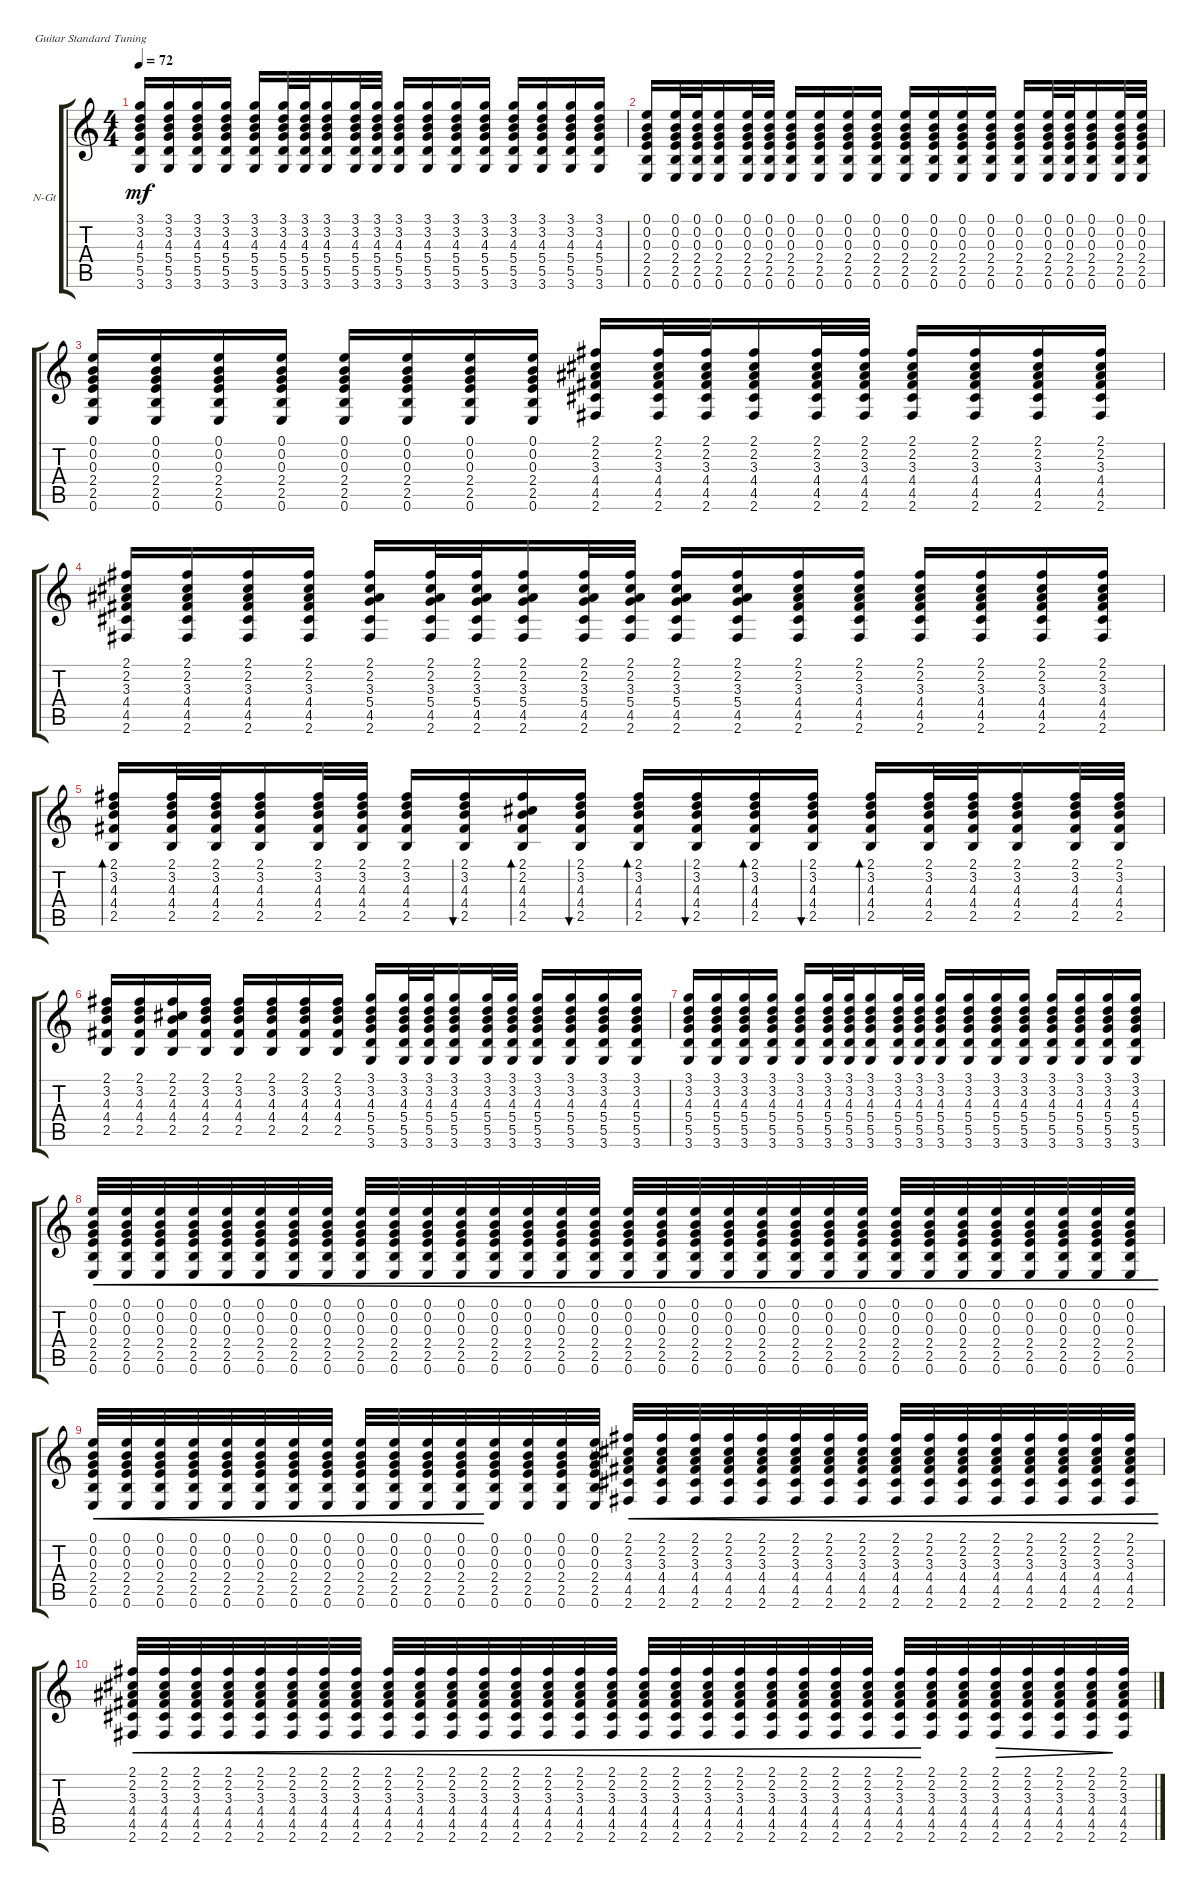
\defaultSystemsLayout 4
\bracketExtendMode groupsimilarinstruments
\firstSystemTrackNameOrientation horizontal
\otherSystemsTrackNameOrientation horizontal
\track ("Nylon Guitar" "N-Gt") {instrument acousticguitarnylon}
\staff {score tabs}
\tuning (E4 B3 G3 D3 A2 E2)
\ts (4 4)
\tempo 72
\clef g2
\ks c
(3.1 3.2 4.3 5.4 5.5 3.6).16{dy mf} (3.1 3.2 4.3 5.4 5.5 3.6).16 (3.1 3.2 4.3 5.4 5.5 3.6).16 (3.1 3.2 4.3 5.4 5.5 3.6).16 (3.1 3.2 4.3 5.4 5.5 3.6).16 (3.1 3.2 4.3 5.4 5.5 3.6).32 (3.1 3.2 4.3 5.4 5.5 3.6).32 (3.1 3.2 4.3 5.4 5.5 3.6).16 (3.1 3.2 4.3 5.4 5.5 3.6).32 (3.1 3.2 4.3 5.4 5.5 3.6).32 (3.1 3.2 4.3 5.4 5.5 3.6).16 (3.1 3.2 4.3 5.4 5.5 3.6).16 (3.1 3.2 4.3 5.4 5.5 3.6).16 (3.1 3.2 4.3 5.4 5.5 3.6).16 (3.1 3.2 4.3 5.4 5.5 3.6).16 (3.1 3.2 4.3 5.4 5.5 3.6).16 (3.1 3.2 4.3 5.4 5.5 3.6).16 (3.1 3.2 4.3 5.4 5.5 3.6).16 |
(0.6 2.5 2.4 0.3 0.2 0.1).16 (0.6 2.5 2.4 0.3 0.2 0.1).32 (0.6 2.5 2.4 0.3 0.2 0.1).32 (0.6 2.5 2.4 0.3 0.2 0.1).16 (0.6 2.5 2.4 0.3 0.2 0.1).32 (0.6 2.5 2.4 0.3 0.2 0.1).32 (0.6 2.5 2.4 0.3 0.2 0.1).16 (0.6 2.5 2.4 0.3 0.2 0.1).16 (0.6 2.5 2.4 0.3 0.2 0.1).16 (0.6 2.5 2.4 0.3 0.2 0.1).16 (0.6 2.5 2.4 0.3 0.2 0.1).16 (0.6 2.5 2.4 0.3 0.2 0.1).16 (0.6 2.5 2.4 0.3 0.2 0.1).16 (0.6 2.5 2.4 0.3 0.2 0.1).16 (0.6 2.5 2.4 0.3 0.2 0.1).16 (0.6 2.5 2.4 0.3 0.2 0.1).32 (0.6 2.5 2.4 0.3 0.2 0.1).32 (0.6 2.5 2.4 0.3 0.2 0.1).16 (0.6 2.5 2.4 0.3 0.2 0.1).32 (0.6 2.5 2.4 0.3 0.2 0.1).32 |
(0.6 2.5 2.4 0.3 0.2 0.1).16 (0.6 2.5 2.4 0.3 0.2 0.1).16 (0.6 2.5 2.4 0.3 0.2 0.1).16 (0.6 2.5 2.4 0.3 0.2 0.1).16 (0.6 2.5 2.4 0.3 0.2 0.1).16 (0.6 2.5 2.4 0.3 0.2 0.1).16 (0.6 2.5 2.4 0.3 0.2 0.1).16 (0.6 2.5 2.4 0.3 0.2 0.1).16 (2.1 2.2 3.3 4.4 4.5 2.6).16 (2.1 2.2 3.3 4.4 4.5 2.6).32 (2.1 2.2 3.3 4.4 4.5 2.6).32 (2.1 2.2 3.3 4.4 4.5 2.6).16 (2.1 2.2 3.3 4.4 4.5 2.6).32 (2.1 2.2 3.3 4.4 4.5 2.6).32 (2.1 2.2 3.3 4.4 4.5 2.6).16 (2.1 2.2 3.3 4.4 4.5 2.6).16 (2.1 2.2 3.3 4.4 4.5 2.6).16 (2.1 2.2 3.3 4.4 4.5 2.6).16 |
(2.1 2.2 3.3 4.4 4.5 2.6).16 (2.1 2.2 3.3 4.4 4.5 2.6).16 (2.1 2.2 3.3 4.4 4.5 2.6).16 (2.1 2.2 3.3 4.4 4.5 2.6).16 (2.1 2.2 3.3 5.4 4.5 2.6).16 (2.1 2.2 3.3 5.4 4.5 2.6).32 (2.1 2.2 3.3 5.4 4.5 2.6).32 (2.1 2.2 3.3 5.4 4.5 2.6).16 (2.1 2.2 3.3 5.4 4.5 2.6).32 (2.1 2.2 3.3 5.4 4.5 2.6).32 (2.1 2.2 3.3 5.4 4.5 2.6).16 (2.1 2.2 3.3 5.4 4.5 2.6).16 (2.1 2.2 3.3 4.4 4.5 2.6).16 (2.1 2.2 3.3 4.4 4.5 2.6).16 (2.1 2.2 3.3 4.4 4.5 2.6).16 (2.1 2.2 3.3 4.4 4.5 2.6).16 (2.1 2.2 3.3 4.5 2.6 4.4).16 (2.1 2.2 3.3 4.4 4.5 2.6).16 |
(2.1 3.2 4.3 4.4 2.5).16{bd 30} (2.1 3.2 4.3 4.4 2.5).32 (2.1 3.2 4.3 4.4 2.5).32 (2.1 3.2 4.3 4.4 2.5).16 (2.1 3.2 4.3 4.4 2.5).32 (2.1 3.2 4.3 4.4 2.5).32 (2.1 3.2 4.3 4.4 2.5).16 (2.1 3.2 4.3 4.4 2.5).16{bu 30} (2.1 2.2 4.3 4.4 2.5).16{bd 30} (2.1 3.2 4.3 4.4 2.5).16{bu 30} (2.1 3.2 4.3 4.4 2.5).16{bd 30} (2.1 3.2 4.3 4.4 2.5).16{bu 30} (2.1 3.2 4.3 4.4 2.5).16{bd 30} (2.1 3.2 4.3 4.4 2.5).16{bu 30} (2.1 3.2 4.3 4.4 2.5).16{bd 30} (2.1 3.2 4.3 4.4 2.5).32 (2.1 3.2 4.3 4.4 2.5).32 (2.1 3.2 4.3 4.4 2.5).16 (2.1 3.2 4.3 4.4 2.5).32 (2.1 3.2 4.3 4.4 2.5).32 |
(2.1 3.2 4.3 4.4 2.5).16 (2.1 3.2 4.3 4.4 2.5).16 (2.1 2.2 4.3 4.4 2.5).16 (2.1 3.2 4.3 4.4 2.5).16 (2.1 3.2 4.3 4.4 2.5).16 (2.1 3.2 4.3 4.4 2.5).16 (2.1 3.2 4.3 4.4 2.5).16 (2.1 3.2 4.3 4.4 2.5).16 (3.1 3.2 4.3 5.4 5.5 3.6).16 (3.1 3.2 4.3 5.4 5.5 3.6).32 (3.1 3.2 4.3 5.4 5.5 3.6).32 (3.1 3.2 4.3 5.4 5.5 3.6).16 (3.1 3.2 4.3 5.4 5.5 3.6).32 (3.1 3.2 4.3 5.4 5.5 3.6).32 (3.1 3.2 4.3 5.4 5.5 3.6).16 (3.1 3.2 4.3 5.4 5.5 3.6).16 (3.1 3.2 4.3 5.4 5.5 3.6).16 (3.1 3.2 4.3 5.4 5.5 3.6).16 |
(3.1 3.2 4.3 5.4 5.5 3.6).16 (3.1 3.2 4.3 5.4 5.5 3.6).16 (3.1 3.2 4.3 5.4 5.5 3.6).16 (3.1 3.2 4.3 5.4 5.5 3.6).16 (3.1 3.2 4.3 5.4 5.5 3.6).16 (3.1 3.2 4.3 5.4 5.5 3.6).32 (3.1 3.2 4.3 5.4 5.5 3.6).32 (3.1 3.2 4.3 5.4 5.5 3.6).16 (3.1 3.2 4.3 5.4 5.5 3.6).32 (3.1 3.2 4.3 5.4 5.5 3.6).32 (3.1 3.2 4.3 5.4 5.5 3.6).16 (3.1 3.2 4.3 5.4 5.5 3.6).16 (3.1 3.2 4.3 5.4 5.5 3.6).16 (3.1 3.2 4.3 5.4 5.5 3.6).16 (3.1 3.2 4.3 5.4 5.5 3.6).16 (3.1 3.2 4.3 5.4 5.5 3.6).16 (3.1 3.2 4.3 5.4 5.5 3.6).16 (3.1 3.2 4.3 5.4 5.5 3.6).16 |
(0.6 2.5 2.4 0.3 0.2 0.1).32{cre} (0.6 2.5 2.4 0.3 0.2 0.1).32{cre} (0.6 2.5 2.4 0.3 0.2 0.1).32{cre} (0.6 2.5 2.4 0.3 0.2 0.1).32{cre} (0.6 2.5 2.4 0.3 0.2 0.1).32{cre} (0.6 2.5 2.4 0.3 0.2 0.1).32{cre} (0.6 2.5 2.4 0.3 0.2 0.1).32{cre} (0.6 2.5 2.4 0.3 0.2 0.1).32{cre} (0.6 2.5 2.4 0.3 0.2 0.1).32{cre} (0.6 2.5 2.4 0.3 0.2 0.1).32{cre} (0.6 2.5 2.4 0.3 0.2 0.1).32{cre} (0.6 2.5 2.4 0.3 0.2 0.1).32{cre} (0.6 2.5 2.4 0.3 0.2 0.1).32{cre} (0.6 2.5 2.4 0.3 0.2 0.1).32{cre} (0.6 2.5 2.4 0.3 0.2 0.1).32{cre} (0.6 2.5 2.4 0.3 0.2 0.1).32{cre} (0.6 2.5 2.4 0.3 0.2 0.1).32{cre} (0.6 2.5 2.4 0.3 0.2 0.1).32{cre} (0.6 2.5 2.4 0.3 0.2 0.1).32{cre} (0.6 2.5 2.4 0.3 0.2 0.1).32{cre} (0.6 2.5 2.4 0.3 0.2 0.1).32{cre} (0.6 2.5 2.4 0.3 0.2 0.1).32{cre} (0.6 2.5 2.4 0.3 0.2 0.1).32{cre} (0.6 2.5 2.4 0.3 0.2 0.1).32{cre} (0.6 2.5 2.4 0.3 0.2 0.1).32{cre} (0.6 2.5 2.4 0.3 0.2 0.1).32{cre} (0.6 2.5 2.4 0.3 0.2 0.1).32{cre} (0.6 2.5 2.4 0.3 0.2 0.1).32{cre} (0.6 2.5 2.4 0.3 0.2 0.1).32{cre} (0.6 2.5 2.4 0.3 0.2 0.1).32{cre} (0.6 2.5 2.4 0.3 0.2 0.1).32{cre} (0.6 2.5 2.4 0.3 0.2 0.1).32{cre} |
(0.6 2.5 2.4 0.3 0.2 0.1).32{cre} (0.6 2.5 2.4 0.3 0.2 0.1).32{cre} (0.6 2.5 2.4 0.3 0.2 0.1).32{cre} (0.6 2.5 2.4 0.3 0.2 0.1).32{cre} (0.6 2.5 2.4 0.3 0.2 0.1).32{cre} (0.6 2.5 2.4 0.3 0.2 0.1).32{cre} (0.6 2.5 2.4 0.3 0.2 0.1).32{cre} (0.6 2.5 2.4 0.3 0.2 0.1).32{cre} (0.6 2.5 2.4 0.3 0.2 0.1).32{cre} (0.6 2.5 2.4 0.3 0.2 0.1).32{cre} (0.6 2.5 2.4 0.3 0.2 0.1).32{cre} (0.6 2.5 2.4 0.3 0.2 0.1).32{cre} (0.6 2.5 2.4 0.3 0.2 0.1).32 (0.6 2.5 2.4 0.3 0.2 0.1).32 (0.6 2.5 2.4 0.3 0.2 0.1).32 (0.6 2.5 2.4 0.3 0.2 0.1).32 (2.1 2.2 3.3 4.4 4.5 2.6).32{cre} (2.1 2.2 3.3 4.4 4.5 2.6).32{cre} (2.1 2.2 3.3 4.4 4.5 2.6).32{cre} (2.1 2.2 3.3 4.4 4.5 2.6).32{cre} (2.1 2.2 3.3 4.4 4.5 2.6).32{cre} (2.1 2.2 3.3 4.4 4.5 2.6).32{cre} (2.1 2.2 3.3 4.4 4.5 2.6).32{cre} (2.1 2.2 3.3 4.4 4.5 2.6).32{cre} (2.1 2.2 3.3 4.4 4.5 2.6).32{cre} (2.1 2.2 3.3 4.4 4.5 2.6).32{cre} (2.1 2.2 3.3 4.4 4.5 2.6).32{cre} (2.1 2.2 3.3 4.4 4.5 2.6).32{cre} (2.1 2.2 3.3 4.4 4.5 2.6).32{cre} (2.1 2.2 3.3 4.4 4.5 2.6).32{cre} (2.1 2.2 3.3 4.4 4.5 2.6).32{cre} (2.1 2.2 3.3 4.4 4.5 2.6).32{cre} |
(2.1 2.2 3.3 4.4 4.5 2.6).32{cre} (2.1 2.2 3.3 4.4 4.5 2.6).32{cre} (2.1 2.2 3.3 4.4 4.5 2.6).32{cre} (2.1 2.2 3.3 4.4 4.5 2.6).32{cre} (2.1 2.2 3.3 4.4 4.5 2.6).32{cre} (2.1 2.2 3.3 4.4 4.5 2.6).32{cre} (2.1 2.2 3.3 4.4 4.5 2.6).32{cre} (2.1 2.2 3.3 4.4 4.5 2.6).32{cre} (2.1 2.2 3.3 4.4 4.5 2.6).32{cre} (2.1 2.2 3.3 4.4 4.5 2.6).32{cre} (2.1 2.2 3.3 4.4 4.5 2.6).32{cre} (2.1 2.2 3.3 4.4 4.5 2.6).32{cre} (2.1 2.2 3.3 4.4 4.5 2.6).32{cre} (2.1 2.2 3.3 4.4 4.5 2.6).32{cre} (2.1 2.2 3.3 4.4 4.5 2.6).32{cre} (2.1 2.2 3.3 4.4 4.5 2.6).32{cre} (2.1 2.2 3.3 4.4 4.5 2.6).32{cre} (2.1 2.2 3.3 4.4 4.5 2.6).32{cre} (2.1 2.2 3.3 4.4 4.5 2.6).32{cre} (2.1 2.2 3.3 4.4 4.5 2.6).32{cre} (2.1 2.2 3.3 4.4 4.5 2.6).32{cre} (2.1 2.2 3.3 4.4 4.5 2.6).32{cre} (2.1 2.2 3.3 4.4 4.5 2.6).32{cre} (2.1 2.2 3.3 4.4 4.5 2.6).32{cre} (2.1 2.2 3.3 4.4 4.5 2.6).32{cre} (2.1 2.2 3.3 4.4 4.5 2.6).32 (2.1 2.2 3.3 4.4 4.5 2.6).32 (2.1 2.2 3.3 4.4 4.5 2.6).32{dec} (2.1 2.2 3.3 4.4 4.5 2.6).32{dec} (2.1 2.2 3.3 4.4 4.5 2.6).32{dec} (2.1 2.2 3.3 4.4 4.5 2.6).32{dec} (2.1 2.2 3.3 4.4 4.5 2.6).32
